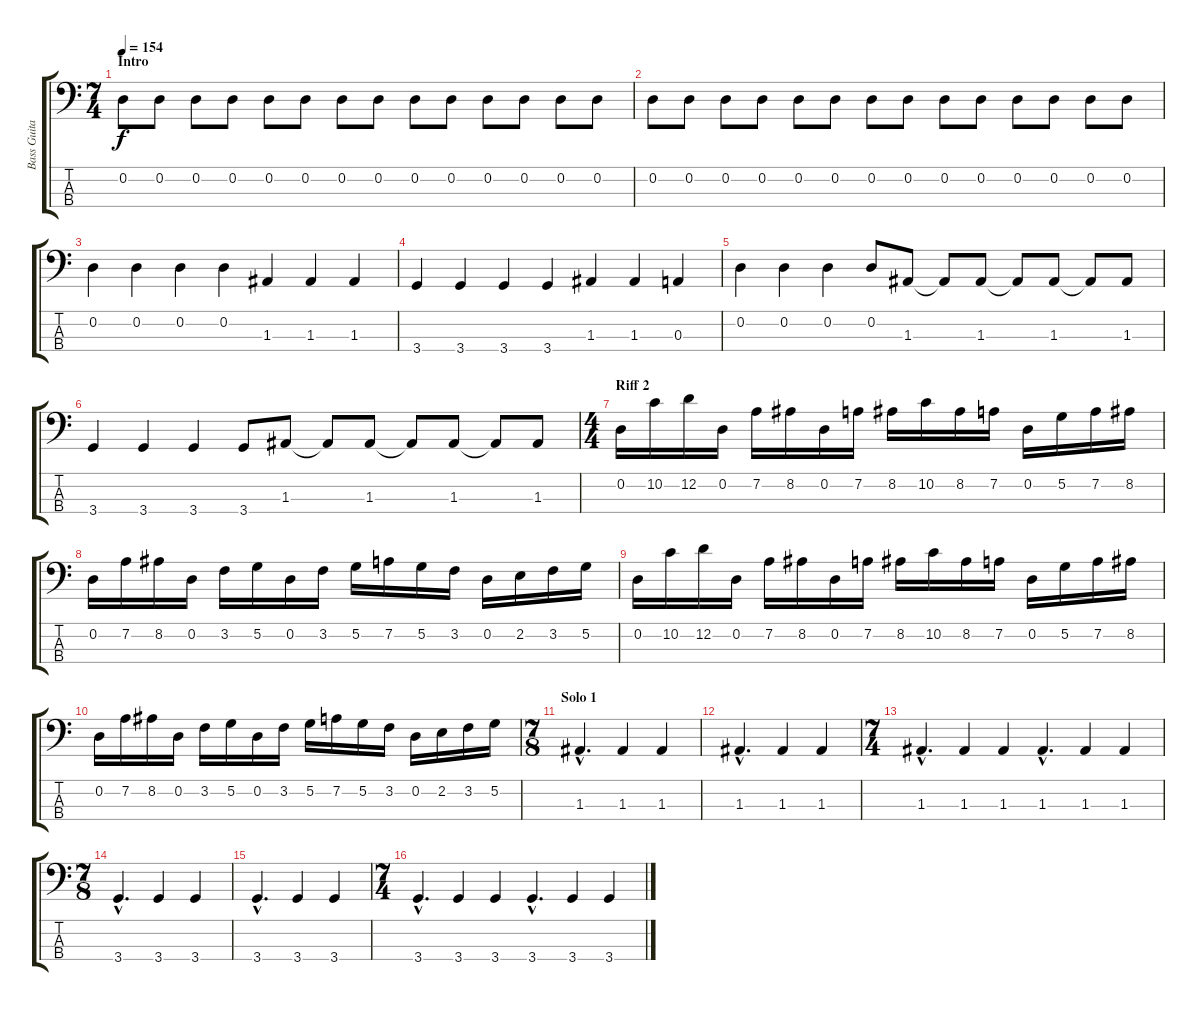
\track ("Bass Guitar" "Bass Guita") {instrument electricbassfinger}
\staff {score tabs}
\tuning (G2 D2 A1 E1) {hide}
\ts (7 4)
\section ("" "Intro")
\tempo 154
\clef f4
\ks c
0.2.8{dy f instrument electricbassfinger} 0.2.8 0.2.8 0.2.8 0.2.8 0.2.8 0.2.8 0.2.8 0.2.8 0.2.8 0.2.8 0.2.8 0.2.8 0.2.8 |
0.2.8 0.2.8 0.2.8 0.2.8 0.2.8 0.2.8 0.2.8 0.2.8 0.2.8 0.2.8 0.2.8 0.2.8 0.2.8 0.2.8 |
0.2.4 0.2.4 0.2.4 0.2.4 1.3.4 1.3.4 1.3.4 |
3.4.4 3.4.4 3.4.4 3.4.4 1.3.4 1.3.4 0.3.4 |
0.2.4 0.2.4 0.2.4 0.2.8 1.3.8 1.3{t}.8 1.3.8 1.3{t}.8 1.3.8 1.3{t}.8 1.3.8 |
3.4.4 3.4.4 3.4.4 3.4.8 1.3.8 1.3{t}.8 1.3.8 1.3{t}.8 1.3.8 1.3{t}.8 1.3.8 |
\ts (4 4)
\section ("" "Riff 2")
0.2.16 10.2.16 12.2.16 0.2.16 7.2.16 8.2.16 0.2.16 7.2.16 8.2.16 10.2.16 8.2.16 7.2.16 0.2.16 5.2.16 7.2.16 8.2.16 |
0.2.16 7.2.16 8.2.16 0.2.16 3.2.16 5.2.16 0.2.16 3.2.16 5.2.16 7.2.16 5.2.16 3.2.16 0.2.16 2.2.16 3.2.16 5.2.16 |
0.2.16 10.2.16 12.2.16 0.2.16 7.2.16 8.2.16 0.2.16 7.2.16 8.2.16 10.2.16 8.2.16 7.2.16 0.2.16 5.2.16 7.2.16 8.2.16 |
0.2.16 7.2.16 8.2.16 0.2.16 3.2.16 5.2.16 0.2.16 3.2.16 5.2.16 7.2.16 5.2.16 3.2.16 0.2.16 2.2.16 3.2.16 5.2.16 |
\ts (7 8)
\section ("" "Solo 1")
1.3{hac}.4{d} 1.3.4 1.3.4 |
1.3{hac}.4{d} 1.3.4 1.3.4 |
\ts (7 4)
1.3{hac}.4{d} 1.3.4 1.3.4 1.3{hac}.4{d} 1.3.4 1.3.4 |
\ts (7 8)
3.4{hac}.4{d} 3.4.4 3.4.4 |
3.4{hac}.4{d} 3.4.4 3.4.4 |
\ts (7 4)
3.4{hac}.4{d} 3.4.4 3.4.4 3.4{hac}.4{d} 3.4.4 3.4.4
